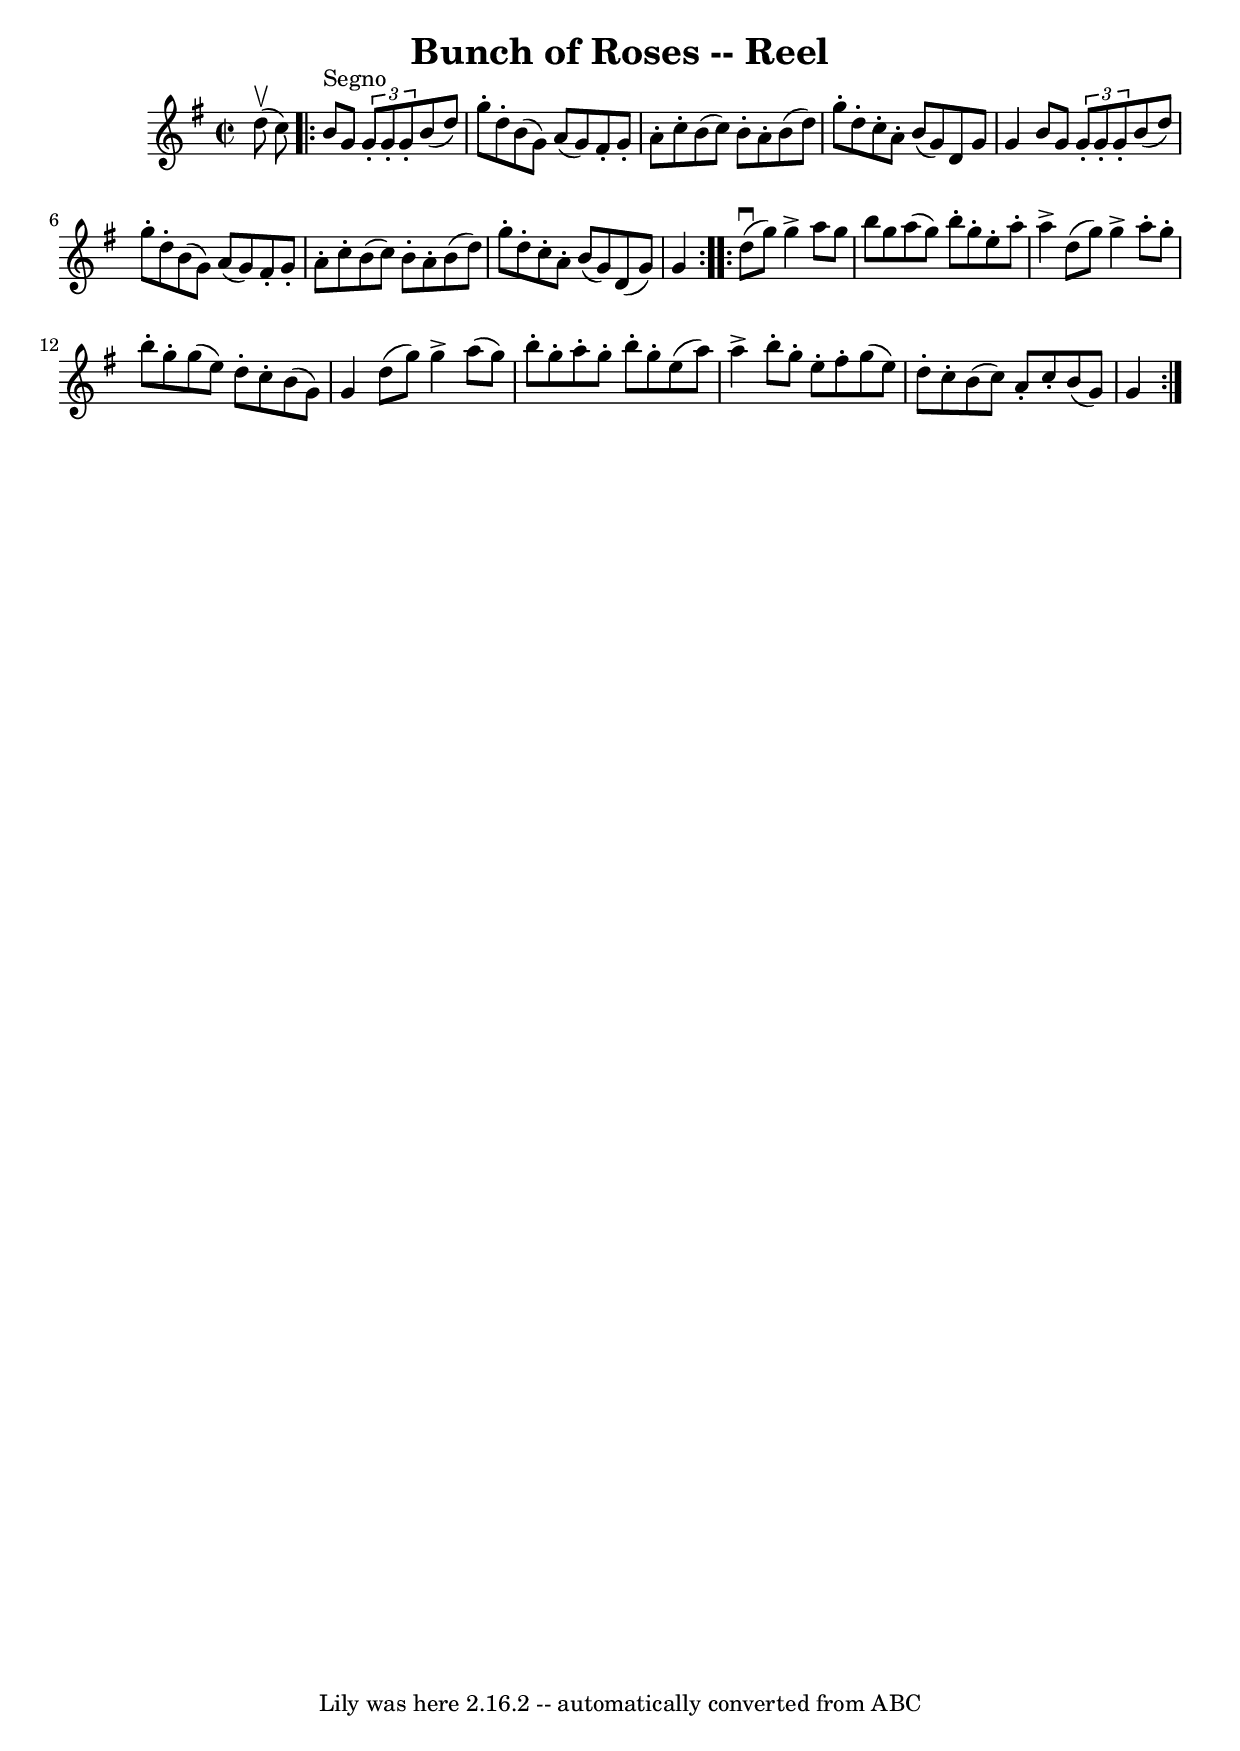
\version "2.7.40"
\include "Mammoth.ily"
\header {
	book = "Ryan's Mammoth Collection"
	crossRefNumber = "1"
	footnotes = "\\\\267"
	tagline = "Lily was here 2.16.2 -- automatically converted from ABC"
	title = "Bunch of Roses -- Reel"
}
voicedefault =  {
\set Score.defaultBarType = "empty"

\override Staff.TimeSignature #'style = #'C
 \time 2/2 \key g \major d''8^\upbow(c''8)   \repeat volta 2 { b'8 
^"Segno" g'8    \times 2/3 { g'8 -. g'8 -. g'8 -. } b'8 (d''8)  
 g''8 -. d''8 -.   |
 b'8 (g'8) a'8 (g'8) fis'8 -.   
g'8 -. a'8 -. c''8 -.   |
 b'8 (c''8) b'8 -. a'8 -. b'8 
(d''8) g''8 -. d''8 -.   |
 c''8 -. a'8 -. b'8 (g'8  
-) d'8 g'8 g'4    |
 b'8 g'8    \times 2/3 { g'8 -.   
g'8 -. g'8 -. } b'8 (d''8) g''8 -. d''8 -.   |
 b'8 (
g'8) a'8 (g'8) fis'8 -. g'8 -. a'8 -. c''8 -.   |
   
b'8 (c''8) b'8 -. a'8 -. b'8 (d''8) g''8 -. d''8 -.   
|
 c''8 -. a'8 -. b'8 (g'8) d'8 (g'8) g'4    }    
 \repeat volta 2 { d''8^\downbow(g''8) g''4^\accent a''8 g''8  
 b''8 g''8    |
 a''8 (g''8) b''8 -. g''8 -. e''8 -.   
a''8 -. a''4^\accent   |
 d''8 (g''8) g''4^\accent a''8 
-. g''8 -. b''8 -. g''8 -.   |
 g''8 (e''8) d''8 -.   
c''8 -. b'8 (g'8) g'4    |
 d''8 (g''8) g''4 
^\accent a''8 (g''8) b''8 -. g''8 -.   |
 a''8 -. g''8 -. 
 b''8 -. g''8 -. e''8 (a''8) a''4^\accent   |
 b''8 -.   
g''8 -. e''8 -. fis''8 -. g''8 (e''8) d''8 -. c''8 -.   
|
 b'8 (c''8) a'8 -. c''8 -. b'8 (g'8) g'4      } 
  
}

\score{
    <<

	\context Staff="default"
	{
	    \voicedefault 
	}

    >>
	\layout {
	}
	\midi {}
}
